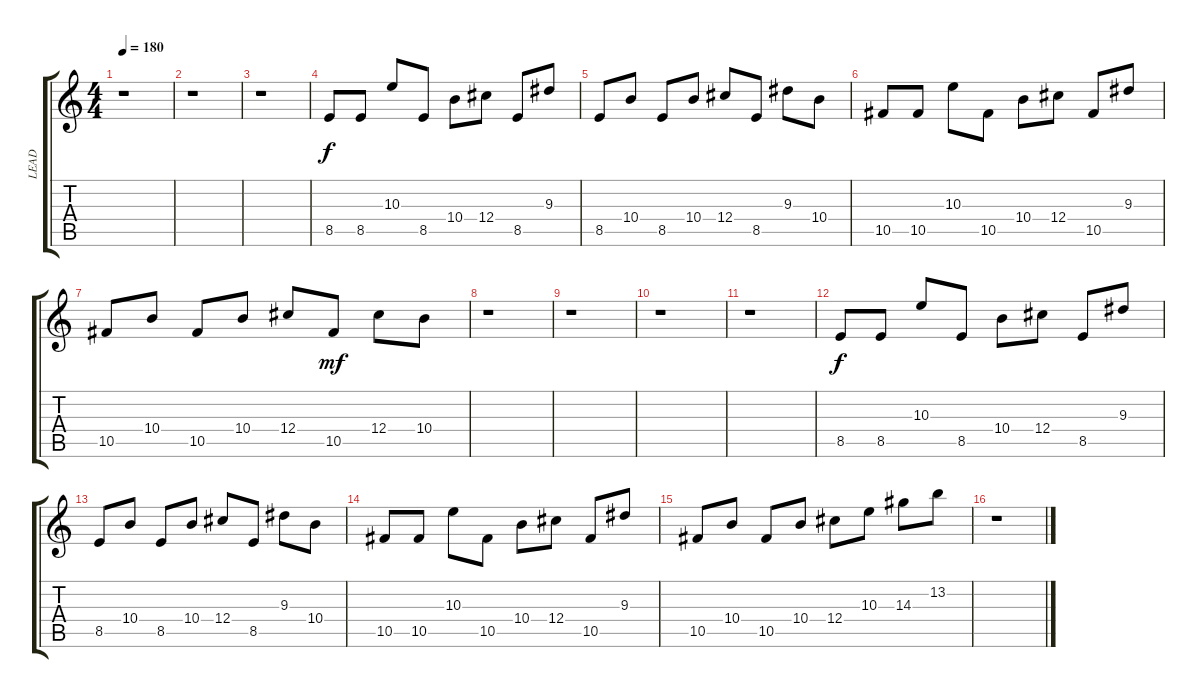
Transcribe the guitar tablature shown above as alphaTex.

\track ("LEAD" "LEAD") {instrument distortionguitar}
\staff {score tabs}
\tuning (Eb4 Bb3 Gb3 Db3 Ab2 Db2) {hide}
\ts (4 4)
\tempo 180
\clef g2
\ks c
r.1{dy f} |
r.1 |
r.1 |
8.5.8{volume 16} 8.5.8 10.3.8 8.5.8 10.4.8 12.4.8 8.5.8 9.3.8 |
8.5.8 10.4.8 8.5.8 10.4.8 12.4.8 8.5.8 9.3.8 10.4.8 |
10.5.8 10.5.8 10.3.8 10.5.8 10.4.8 12.4.8 10.5.8 9.3.8 |
10.5.8 10.4.8 10.5.8 10.4.8 12.4.8 10.5.8{dy mf} 12.4.8 10.4.8 |
r.1 |
r.1 |
r.1 |
r.1 |
8.5.8{dy f volume 16} 8.5.8 10.3.8 8.5.8 10.4.8 12.4.8 8.5.8 9.3.8 |
8.5.8 10.4.8 8.5.8 10.4.8 12.4.8 8.5.8 9.3.8 10.4.8 |
10.5.8 10.5.8 10.3.8 10.5.8 10.4.8 12.4.8 10.5.8 9.3.8 |
10.5.8 10.4.8 10.5.8 10.4.8 12.4.8 10.3.8 14.3.8 13.2.8 |
r.1
